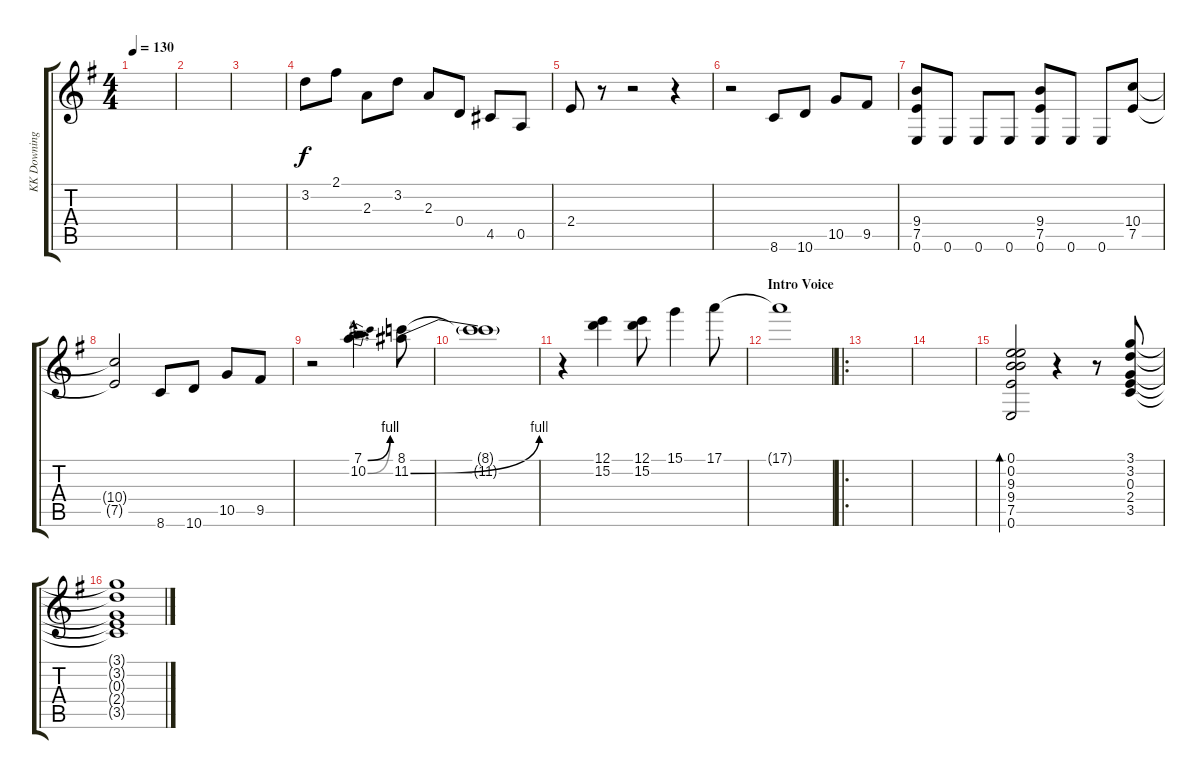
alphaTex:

\track ("KK Downing" "KK Downing") {instrument distortionguitar}
\staff {score tabs}
\tuning (E4 B3 G3 D3 A2 E2) {hide}
\ts (4 4)
\tempo 130
\clef g2
\ks g
|
|
|
3.2.8 2.1.8 2.3.8 3.2.8 2.3.8 0.4.8 4.5.8 0.5.8 |
2.4.8 r.8 r.2 r.4 |
r.2 8.6.8 10.6.8 10.5.8 9.5.8 |
(9.4 7.5 0.6).8 0.6.8 0.6.8 0.6.8 (9.4 7.5 0.6).8 0.6.8 0.6.8 (10.4 7.5).8 |
(10.4{t} 7.5{t}).2 8.6.8 10.6.8 10.5.8 9.5.8 |
r.2 (7.1{be (bend 0 0 60 4) hac} 10.2{be (bend 0 0 60 4) hac}).4{d} (8.1 11.2{be (bend 0 0 60 4)}).8 |
(8.1{t} 11.2{t}).1 |
r.4 (12.1 15.2).4 (12.1 15.2).8 15.1.4 17.1.8 |
\section ("" "Intro Voice")
17.1{t}.1 |
\ro
|
|
(0.1 0.2 9.3 9.4 7.5 0.6).2{bd 120} r.4 r.8 (3.1 3.2 0.3 2.4 3.5).8 |
(3.1{t} 3.2{t} 0.3{t} 2.4{t} 3.5{t}).1
